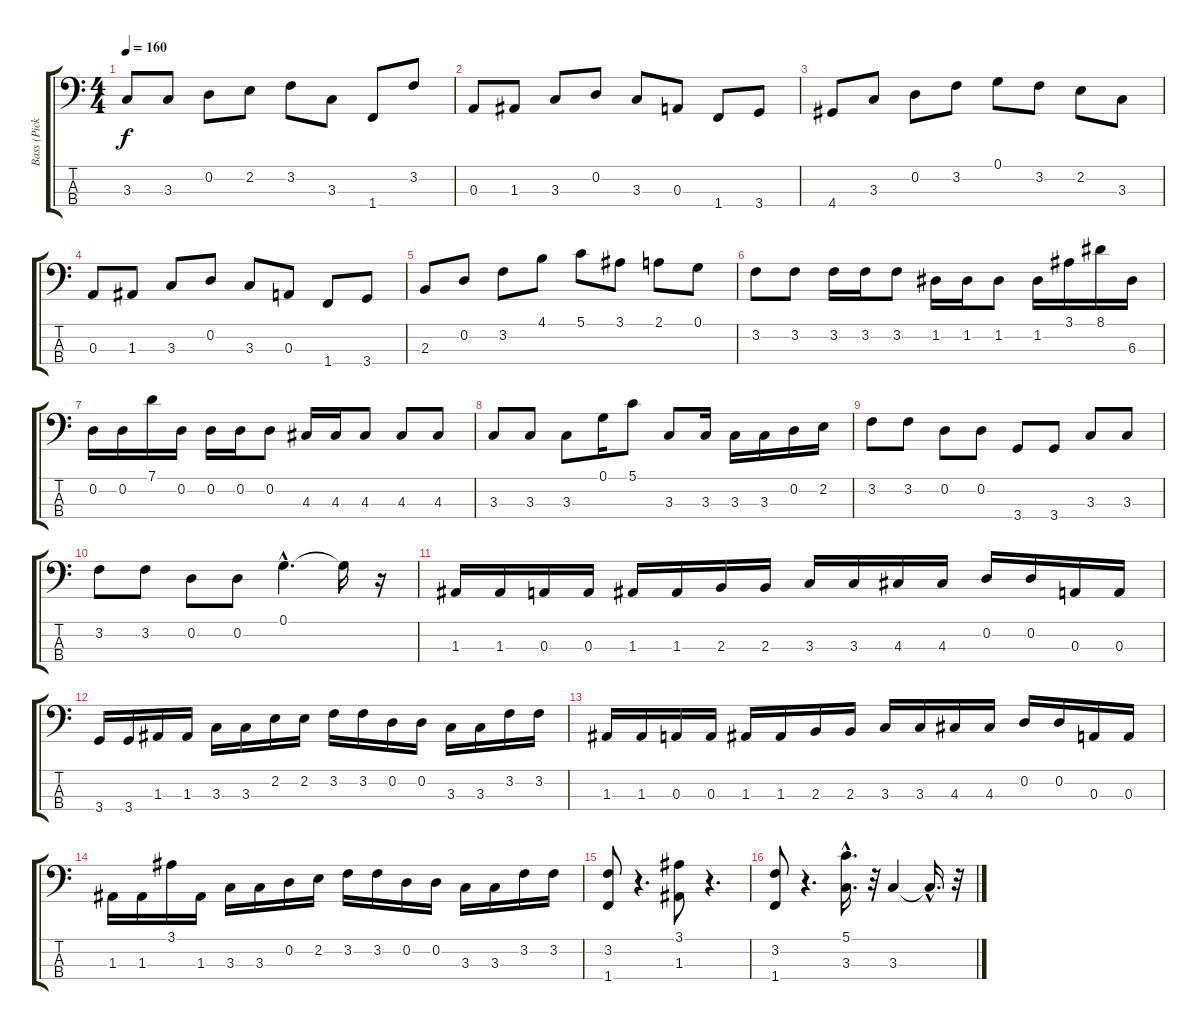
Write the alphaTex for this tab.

\track ("Bass (Pick)" "Bass (Pick") {instrument electricbasspick}
\staff {score tabs}
\tuning (G2 D2 A1 E1) {hide}
\ts (4 4)
\tempo 160
\clef f4
\ks c
3.3.8{dy f} 3.3.8 0.2.8 2.2.8 3.2.8 3.3.8 1.4.8 3.2.8 |
0.3.8 1.3.8 3.3.8 0.2.8 3.3.8 0.3.8 1.4.8 3.4.8 |
4.4.8 3.3.8 0.2.8 3.2.8 0.1.8 3.2.8 2.2.8 3.3.8 |
0.3.8 1.3.8 3.3.8 0.2.8 3.3.8 0.3.8 1.4.8 3.4.8 |
2.3.8 0.2.8 3.2.8 4.1.8 5.1.8 3.1.8 2.1.8 0.1.8 |
3.2.8 3.2.8 3.2.16 3.2.16 3.2.8 1.2.16 1.2.16 1.2.8 1.2.16 3.1.16 8.1.16 6.3.16 |
0.2.16 0.2.16 7.1.16 0.2.16 0.2.16 0.2.16 0.2.8 4.3.16 4.3.16 4.3.8 4.3.8 4.3.8 |
3.3.8 3.3.8 3.3.8 0.1.16 5.1.8 3.3.8 3.3.16 3.3.16 3.3.16 0.2.16 2.2.16 |
3.2.8 3.2.8 0.2.8 0.2.8 3.4.8 3.4.8 3.3.8 3.3.8 |
3.2.8 3.2.8 0.2.8 0.2.8 0.1{hac}.4{d} 0.1{t}.16 r.16 |
1.3.16 1.3.16 0.3.16 0.3.16 1.3.16 1.3.16 2.3.16 2.3.16 3.3.16 3.3.16 4.3.16 4.3.16 0.2.16 0.2.16 0.3.16 0.3.16 |
3.4.16 3.4.16 1.3.16 1.3.16 3.3.16 3.3.16 2.2.16 2.2.16 3.2.16 3.2.16 0.2.16 0.2.16 3.3.16 3.3.16 3.2.16 3.2.16 |
1.3.16 1.3.16 0.3.16 0.3.16 1.3.16 1.3.16 2.3.16 2.3.16 3.3.16 3.3.16 4.3.16 4.3.16 0.2.16 0.2.16 0.3.16 0.3.16 |
1.3.16 1.3.16 3.1.16 1.3.16 3.3.16 3.3.16 0.2.16 2.2.16 3.2.16 3.2.16 0.2.16 0.2.16 3.3.16 3.3.16 3.2.16 3.2.16 |
(3.2 1.4).8 r.4{d} (3.1 1.3).8 r.4{d} |
(3.2 1.4).8 r.4{d} (5.1{hac} 3.3{hac}).16{d} r.32 3.3.4 3.3{hac t}.16{d} r.32
